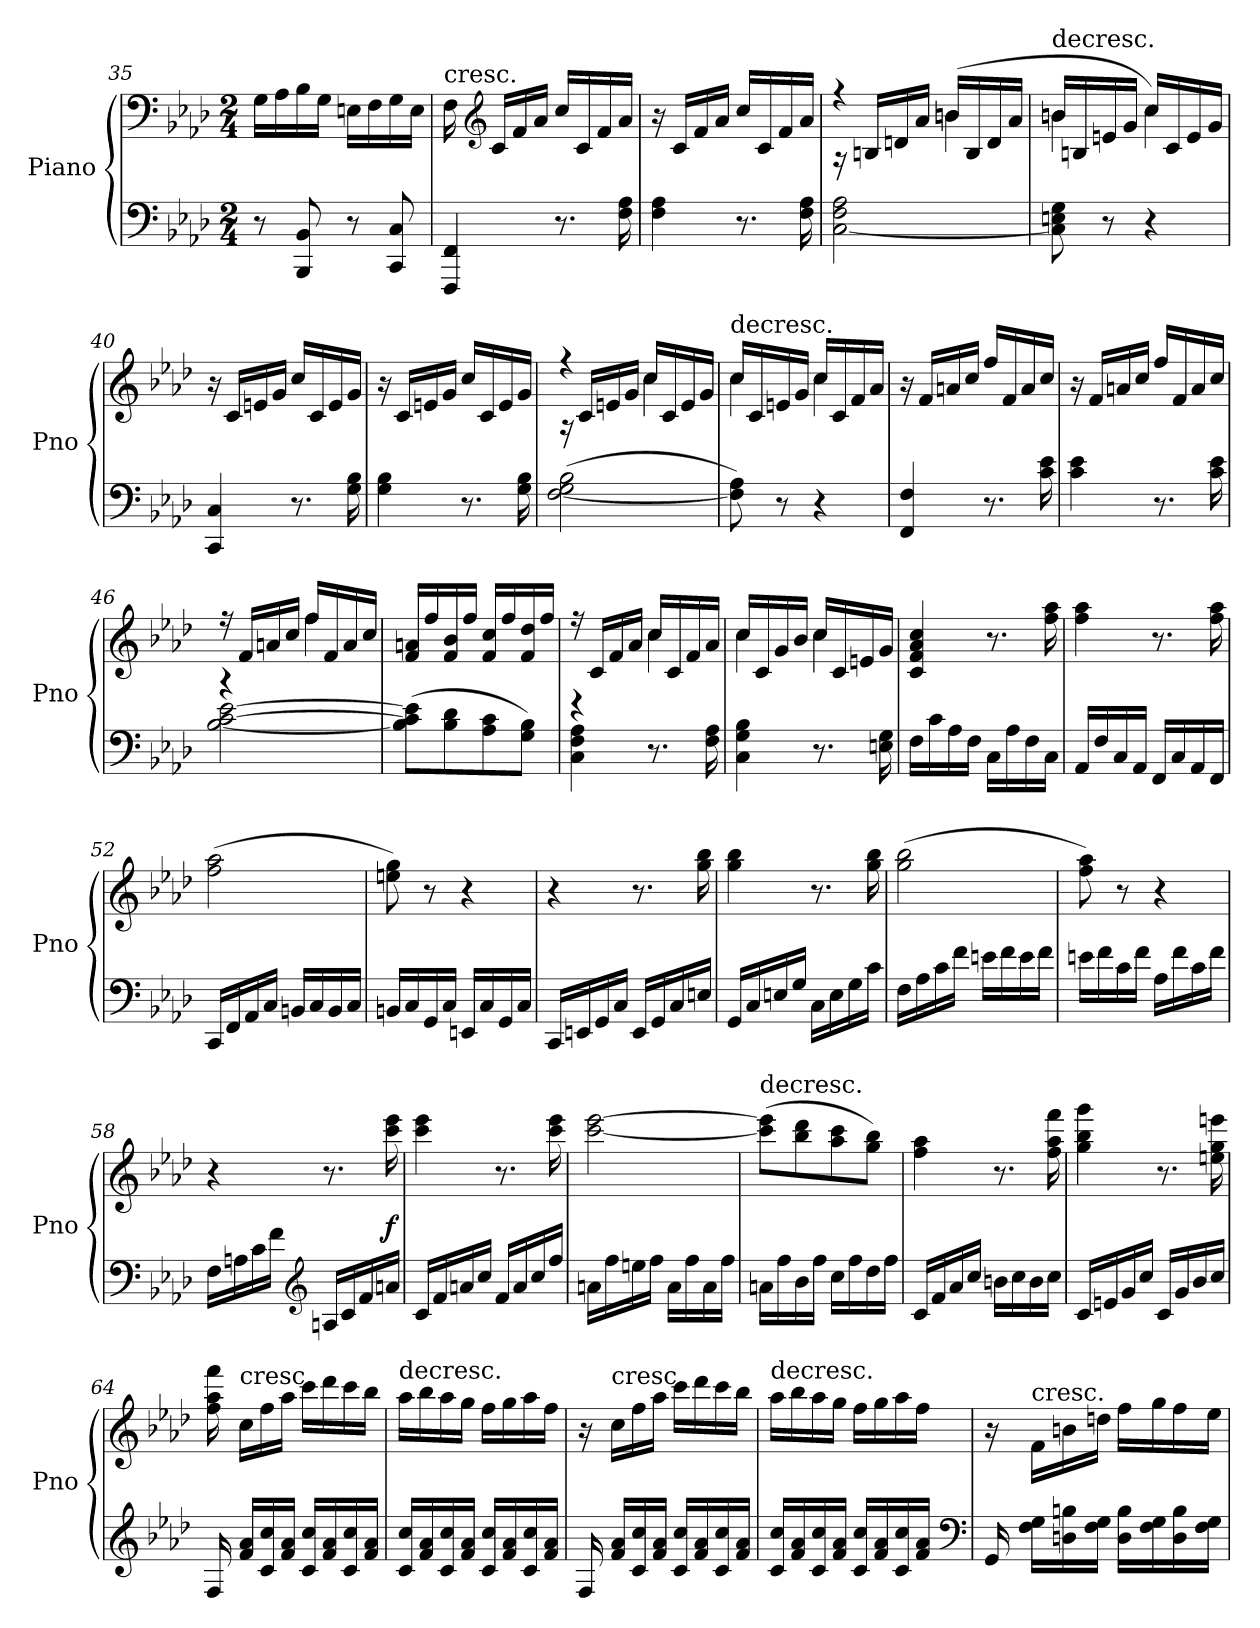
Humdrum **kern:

**kern	**kern	**dynam
*part1	*part1	*part1
*staff2	*staff1	*staff1/2
*I"Piano	*	*
*I'Pno	*	*
*clefF4	*clefF4	*
*k[b-e-a-d-]	*k[b-e-a-d-]	*
*f:	*f:	*
*M2/4	*M2/4	*
=35	=35	=35
8r	16G\LL	.
.	16A-\	.
8BBB-/ 8BB-/	16B-\	.
.	16G\JJ	.
8r	16En\LL	.
.	16F\	.
8CC/ 8C/	16G\	.
.	16E\JJ	.
=36	=36	=36
!	!LO:TX:t=cresc.	!
4FFF/ 4FF/	16F\	.
*	*clefG2	*
.	16c/LL	.
.	16f/	.
.	16a-/JJ	.
8.r	16cc/LL	.
.	16c/	.
.	16f/	.
16F\ 16A-\	16a-/JJ	.
=37	=37	=37
4F\ 4A-\	16r	.
.	16c/LL	.
.	16f/	.
.	16a-/JJ	.
8.r	16cc/LL	.
.	16c/	.
.	16f/	.
16F\ 16A-\	16a-/JJ	.
=38	=38	=38
*	*^	*
[2C\ 2F\ 2A-\	4r	16r	.
.	.	16Bn/LL	.
.	.	16dn/	.
.	.	16a-/JJ	.
.	(16bn/LL	4bn\	.
.	16B/	.	.
.	16d/	.	.
.	16a-/JJ	.	.
=39	=39	=39	=39
!	!LO:TX:t=decresc.	!	!
8C]\ 8En\ 8G\	4bn\	16bn/LL	.
.	.	16Bn/	.
8r	.	16en/	.
.	.	16g/JJ	.
4r	4cc\)	16cc/LL	.
.	.	16c/	.
.	.	16e/	.
.	.	16g/JJ	.
*	*v	*v	*
=40	=40	=40
4CC/ 4C/	16r	.
.	16c/LL	.
.	16en/	.
.	16g/JJ	.
8.r	16cc/LL	.
.	16c/	.
.	16e/	.
16G\ 16B-\	16g/JJ	.
=41	=41	=41
4G\ 4B-\	16r	.
.	16c/LL	.
.	16en/	.
.	16g/JJ	.
8.r	16cc/LL	.
.	16c/	.
.	16e/	.
16G\ 16B-\	16g/JJ	.
=42	=42	=42
*	*^	*
([2F\ 2G\ 2B-\	4r	16r	.
.	.	16c/LL	.
.	.	16en/	.
.	.	16g/JJ	.
.	16cc/LL	4cc\	.
.	16c/	.	.
.	16e/	.	.
.	16g/JJ	.	.
=43	=43	=43	=43
!	!LO:TX:t=decresc.	!	!
8F]\ 8A-\)	4cc\	16cc/LL	.
.	.	16c/	.
8r	.	16en/	.
.	.	16g/JJ	.
4r	4cc\	16cc/LL	.
.	.	16c/	.
.	.	16f/	.
.	.	16a-/JJ	.
*	*v	*v	*
=44	=44	=44
4FF/ 4F/	16r	.
.	16f/LL	.
.	16an/	.
.	16cc/JJ	.
8.r	16ff/LL	.
.	16f/	.
.	16a/	.
16c\ 16e-\	16cc/JJ	.
=45	=45	=45
4c\ 4e-\	16r	.
.	16f/LL	.
.	16an/	.
.	16cc/JJ	.
8.r	16ff/LL	.
.	16f/	.
.	16a/	.
16c\ 16e-\	16cc/JJ	.
=46	=46	=46
*	*^	*
[2B-\ [2c\ [2e-\	16r	4r	.
.	16f/LL	.	.
.	16an/	.	.
.	16cc/JJ	.	.
.	16ff/LL	4ff\	.
.	16f/	.	.
.	16a/	.	.
.	16cc/JJ	.	.
*	*v	*v	*
=47	=47	=47
(8B-]\ 8c]\ 8e-]\L	16f/ 16an/LL	.
.	16ff/	.
8B-\ 8d-\	16f/ 16b-/	.
.	16ff/JJ	.
8A-\ 8c\	16f/ 16cc/LL	.
.	16ff/	.
8G\ 8B-\J)	16f/ 16dd-/	.
.	16ff/JJ	.
=48	=48	=48
*	*^	*
4C\ 4F\ 4A-\	16r	4r	.
.	16c/LL	.	.
.	16f/	.	.
.	16a-/JJ	.	.
8.r	16cc/LL	4cc\	.
.	16c/	.	.
.	16f/	.	.
16F\ 16A-\	16a-/JJ	.	.
=49	=49	=49	=49
4C\ 4G\ 4B-\	4cc\	16cc/LL	.
.	.	16c/	.
.	.	16g/	.
.	.	16b-/JJ	.
8.r	4cc\	16cc/LL	.
.	.	16c/	.
.	.	16en/	.
16En\ 16G\	.	16g/JJ	.
*	*v	*v	*
=50	=50	=50
16F\LL	4c/ 4f/ 4a-/ 4cc/	.
16c\	.	.
16A-\	.	.
16F\JJ	.	.
16C\LL	8.r	.
16A-\	.	.
16F\	.	.
16C\JJ	16ff\ 16aa-\	.
=51	=51	=51
16AA-/LL	4ff\ 4aa-\	.
16F/	.	.
16C/	.	.
16AA-/JJ	.	.
16FF/LL	8.r	.
16C/	.	.
16AA-/	.	.
16FF/JJ	16ff\ 16aa-\	.
=52	=52	=52
16CC/LL	(2ff\ 2aa-\	.
16FF/	.	.
16AA-/	.	.
16C/JJ	.	.
16BBn/LL	.	.
16C/	.	.
16BB/	.	.
16C/JJ	.	.
=53	=53	=53
16BBn/LL	8een\ 8gg\)	.
16C/	.	.
16GG/	8r	.
16C/JJ	.	.
16EEn/LL	4r	.
16C/	.	.
16GG/	.	.
16C/JJ	.	.
=54	=54	=54
16CC/LL	4r	.
16EEn/	.	.
16GG/	.	.
16C/JJ	.	.
16EE/LL	8.r	.
16GG/	.	.
16C/	.	.
16En/JJ	16gg\ 16bb-\	.
=55	=55	=55
16GG/LL	4gg\ 4bb-\	.
16C/	.	.
16En/	.	.
16G/JJ	.	.
16C\LL	8.r	.
16E\	.	.
16G\	.	.
16c\JJ	16gg\ 16bb-\	.
=56	=56	=56
16F\LL	(2gg\ 2bb-\	.
16A-\	.	.
16c\	.	.
16f\JJ	.	.
16en\LL	.	.
16f\	.	.
16e\	.	.
16f\JJ	.	.
=57	=57	=57
16en\LL	8ff\ 8aa-\)	.
16f\	.	.
16c\	8r	.
16f\JJ	.	.
16A-\LL	4r	.
16f\	.	.
16c\	.	.
16f\JJ	.	.
=58	=58	=58
16F\LL	4r	.
16An\	.	.
16c\	.	.
16f\JJ	.	.
*clefG2	*	*
16An/LL	8.r	.
16c/	.	.
16f/	.	.
16an/JJ	16ccc\ 16eee-\	f
=59	=59	=59
16c/LL	4ccc\ 4eee-\	.
16f/	.	.
16an/	.	.
16cc/JJ	.	.
16f/LL	8.r	.
16a/	.	.
16cc/	.	.
16ff/JJ	16ccc\ 16eee-\	.
=60	=60	=60
16an\LL	[2ccc\ [2eee-\	.
16ff\	.	.
16een\	.	.
16ff\JJ	.	.
16a\LL	.	.
16ff\	.	.
16a\	.	.
16ff\JJ	.	.
=61	=61	=61
!	!LO:TX:t=decresc.	!
16an\LL	(8ccc]\ 8eee-]\L	.
16ff\	.	.
16b-\	8bb-\ 8ddd-\	.
16ff\JJ	.	.
16cc\LL	8aa-\ 8ccc\	.
16ff\	.	.
16dd-\	8gg\ 8bb-\J)	.
16ff\JJ	.	.
=62	=62	=62
16c/LL	4ff\ 4aa-\	.
16f/	.	.
16a-/	.	.
16cc/JJ	.	.
16bn\LL	8.r	.
16cc\	.	.
16b\	.	.
16cc\JJ	16ff\ 16aa-\ 16fff\	.
=63	=63	=63
16c/LL	4gg\ 4bb-\ 4ggg\	.
16en/	.	.
16g/	.	.
16cc/JJ	.	.
16c/LL	8.r	.
16g/	.	.
16b-/	.	.
16cc/JJ	16een\ 16gg\ 16eeen\	.
=64	=64	=64
16F/	16ff\ 16aa-\ 16fff\	.
!	!LO:TX:t=cresc.	!
16f/ 16a-/LL	16cc\LL	.
16c/ 16cc/	16ff\	.
16f/ 16a-/JJ	16aa-\JJ	.
16c/ 16cc/LL	16ccc\LL	.
16f/ 16a-/	16ddd-\	.
16c/ 16cc/	16ccc\	.
16f/ 16a-/JJ	16bb-\JJ	.
=65	=65	=65
!	!LO:TX:t=decresc.	!
16c/ 16cc/LL	16aa-\LL	.
16f/ 16a-/	16bb-\	.
16c/ 16cc/	16aa-\	.
16f/ 16a-/JJ	16gg\JJ	.
16c/ 16cc/LL	16ff\LL	.
16f/ 16a-/	16gg\	.
16c/ 16cc/	16aa-\	.
16f/ 16a-/JJ	16ff\JJ	.
=66	=66	=66
16F/	16r	.
!	!LO:TX:t=cresc.	!
16f/ 16a-/LL	16cc\LL	.
16c/ 16cc/	16ff\	.
16f/ 16a-/JJ	16aa-\JJ	.
16c/ 16cc/LL	16ccc\LL	.
16f/ 16a-/	16ddd-\	.
16c/ 16cc/	16ccc\	.
16f/ 16a-/JJ	16bb-\JJ	.
=67	=67	=67
!	!LO:TX:t=decresc.	!
16c/ 16cc/LL	16aa-\LL	.
16f/ 16a-/	16bb-\	.
16c/ 16cc/	16aa-\	.
16f/ 16a-/JJ	16gg\JJ	.
16c/ 16cc/LL	16ff\LL	.
16f/ 16a-/	16gg\	.
16c/ 16cc/	16aa-\	.
16f/ 16a-/JJ	16ff\JJ	.
*clefF4	*	*
=68	=68	=68
16GG/	16r	.
!	!LO:TX:t=cresc.	!
16F\ 16G\LL	16f\LL	.
16Dn\ 16Bn\	16bn\	.
16F\ 16G\JJ	16ddn\JJ	.
16D\ 16B\LL	16ff\LL	.
16F\ 16G\	16gg\	.
16D\ 16B\	16ff\	.
16F\ 16G\JJ	16ee-\JJ	.
=	=	=
*-	*-	*-
